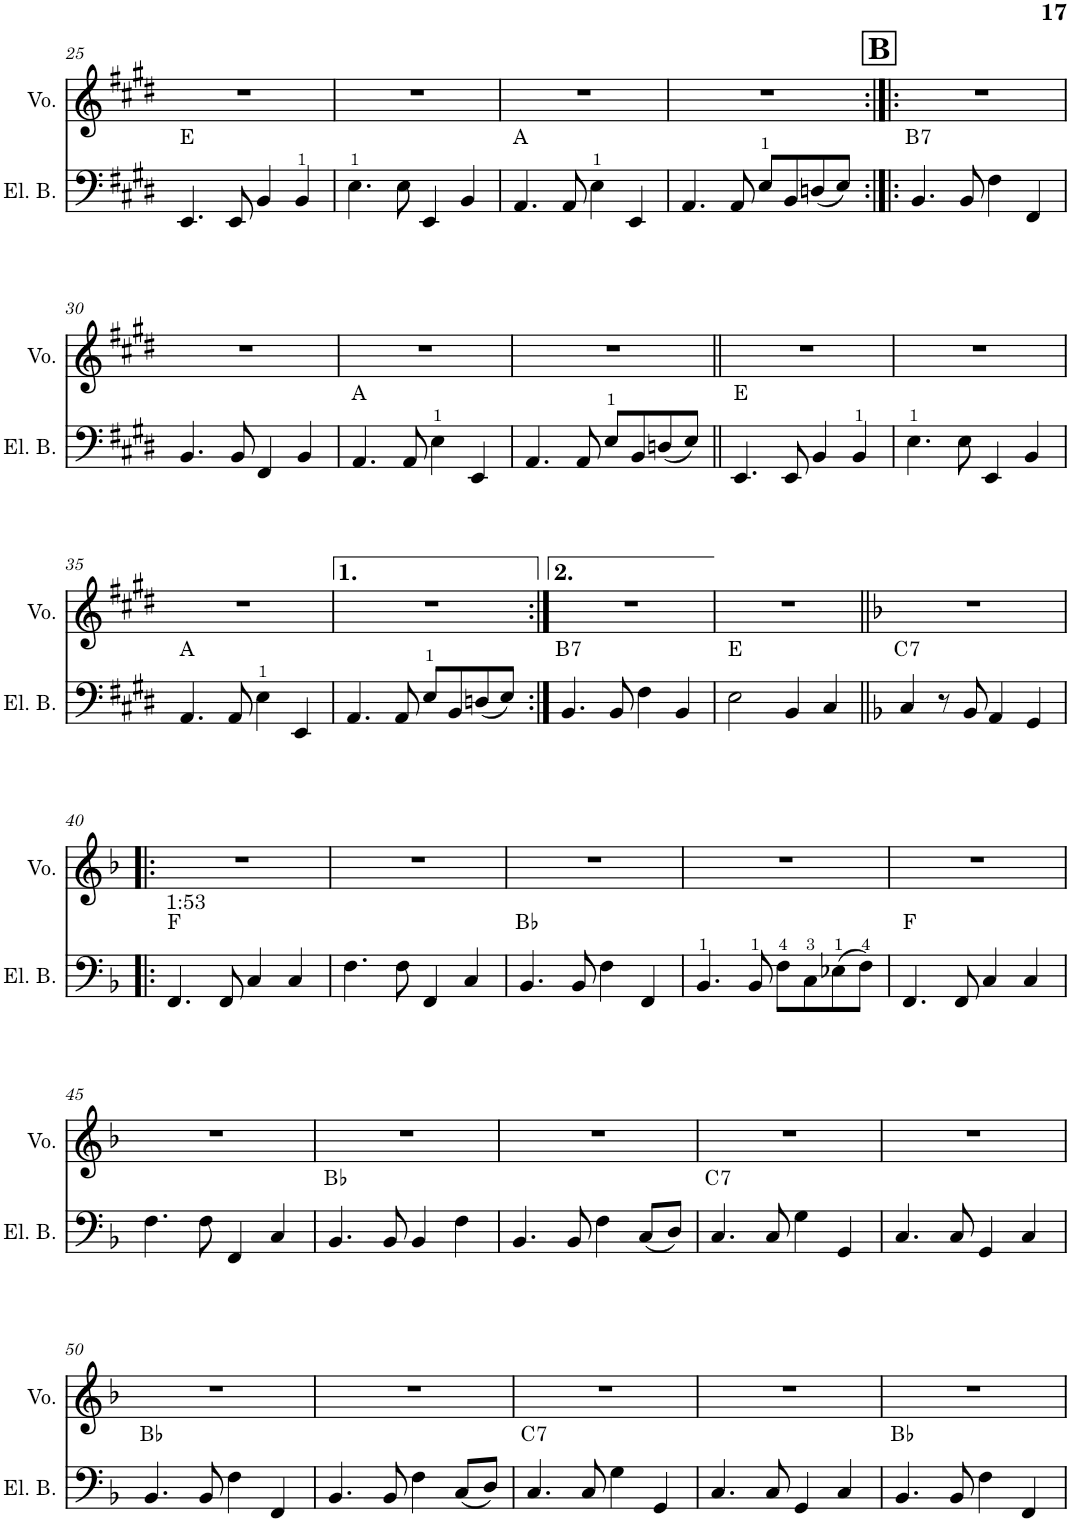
**kern	**harte	**kern
*part2	*part2	*part1
*staff2	*	*staff1
*I"Electric Bass	*	*I"Voice
*I'El. B.	*	*I'Vo.
!!LO:PB:g=z
*clefF4	*	*clefG2
*Trd7c12	*	*
*k[f#c#g#d#]	*	*k[f#c#g#d#]
*M4/4	*	*M4/4
=25	=25	=25
4.EE/	E:maj	1r
8EE/	.	.
4BB/	.	.
4BB/	.	.
=26	=26	=26
4.E\	.	1r
8E\	.	.
4EE/	.	.
4BB/	.	.
=27	=27	=27
4.AA/	A:maj	1r
8AA/	.	.
4E\	.	.
4EE/	.	.
=28	=28	=28
4.AA/	.	1r
8AA/	.	.
8E/L	.	.
8BB/	.	.
(8Dn/	.	.
8E/J)	.	.
!!LO:REH:place=s1:a:B:cj:fs=14:t=B
=29:|!|:	=29:|!|:	=29:|!|:
!	!LO:H:kt=7	!
4.BB/	B:7	1r
8BB/	.	.
4F#\	.	.
4FF#/	.	.
!!LO:LB:g=z
=30	=30	=30
4.BB/	.	1r
8BB/	.	.
4FF#/	.	.
4BB/	.	.
=31	=31	=31
4.AA/	A:maj	1r
8AA/	.	.
4E\	.	.
4EE/	.	.
=32	=32	=32
4.AA/	.	1r
8AA/	.	.
8E/L	.	.
8BB/	.	.
(8Dn/	.	.
8E/J)	.	.
=33||	=33||	=33||
4.EE/	E:maj	1r
8EE/	.	.
4BB/	.	.
4BB/	.	.
=34	=34	=34
4.E\	.	1r
8E\	.	.
4EE/	.	.
4BB/	.	.
!!LO:LB:g=z
=35	=35	=35
4.AA/	A:maj	1r
8AA/	.	.
4E\	.	.
4EE/	.	.
=36	=36	=36
4.AA/	.	1r
8AA/	.	.
8E/L	.	.
8BB/	.	.
(8Dn/	.	.
8E/J)	.	.
=37:|!	=37:|!	=37:|!
!	!LO:H:kt=7	!
4.BB/	B:7	1r
8BB/	.	.
4F#\	.	.
4BB/	.	.
=38	=38	=38
2E\	E:maj	1r
4BB/	.	.
4C#/	.	.
=39||	=39||	=39||
*k[b-]	*	*k[b-]
!	!LO:H:kt=7	!
4C/	C:7	1r
8r	.	.
8BB-/	.	.
4AA/	.	.
4GG/	.	.
!!LO:LB:g=z
=40!|:	=40!|:	=40!|:
!LO:TX:a:t=1&colon;53	!	!
4.FF/	F:maj	1r
8FF/	.	.
4C/	.	.
4C/	.	.
=41	=41	=41
4.F\	.	1r
8F\	.	.
4FF/	.	.
4C/	.	.
=42	=42	=42
4.BB-/	Bb:maj	1r
8BB-/	.	.
4F\	.	.
4FF/	.	.
=43	=43	=43
4.BB-/	.	1r
8BB-/	.	.
8F\L	.	.
8C\	.	.
(8E-X\	.	.
8F\J)	.	.
=44	=44	=44
4.FF/	F:maj	1r
8FF/	.	.
4C/	.	.
4C/	.	.
!!LO:LB:g=z
=45	=45	=45
4.F\	.	1r
8F\	.	.
4FF/	.	.
4C/	.	.
=46	=46	=46
4.BB-/	Bb:maj	1r
8BB-/	.	.
4BB-/	.	.
4F\	.	.
=47	=47	=47
4.BB-/	.	1r
8BB-/	.	.
4F\	.	.
(8C/L	.	.
8D/J)	.	.
=48	=48	=48
!	!LO:H:kt=7	!
4.C/	C:7	1r
8C/	.	.
4G\	.	.
4GG/	.	.
=49	=49	=49
4.C/	.	1r
8C/	.	.
4GG/	.	.
4C/	.	.
!!LO:LB:g=z
=50	=50	=50
4.BB-/	Bb:maj	1r
8BB-/	.	.
4F\	.	.
4FF/	.	.
=51	=51	=51
4.BB-/	.	1r
8BB-/	.	.
4F\	.	.
(8C/L	.	.
8D/J)	.	.
=52	=52	=52
!	!LO:H:kt=7	!
4.C/	C:7	1r
8C/	.	.
4G\	.	.
4GG/	.	.
=53	=53	=53
4.C/	.	1r
8C/	.	.
4GG/	.	.
4C/	.	.
=54	=54	=54
4.BB-/	Bb:maj	1r
8BB-/	.	.
4F\	.	.
4FF/	.	.
=	=	=
*-	*-	*-
